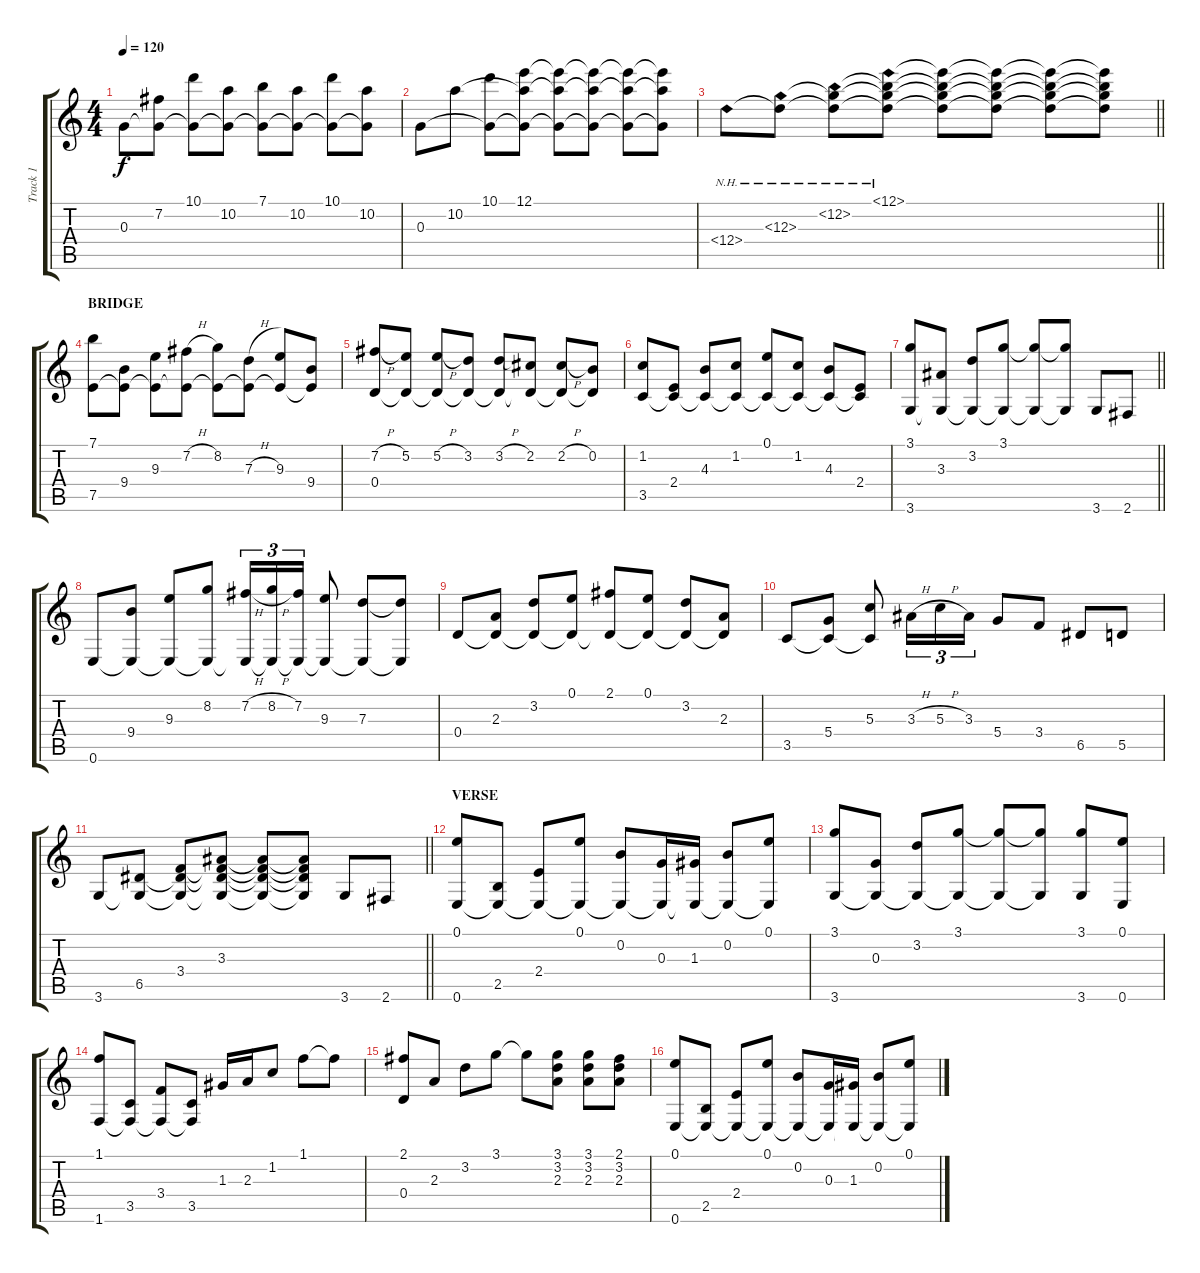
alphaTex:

\track ("Track 1" "Track 1") {instrument acousticguitarsteel}
\staff {score tabs}
\tuning (E4 B3 G3 D3 A2 E2) {hide}
\ts (4 4)
\tempo 120
\clef g2
\ks c
0.3.8{dy f} (7.2 0.3{t}).8 (10.1 0.3{t}).8 (10.2 0.3{t}).8 (7.1 0.3{t}).8 (10.2 0.3{t}).8 (10.1 0.3{t}).8 (10.2 0.3{t}).8 |
0.3.8 10.2.8 (10.1 0.3{t}).8 (12.1 10.2{t} 0.3{t}).8 (12.1{t} 10.2{t} 0.3{t}).8 (12.1{t} 10.2{t} 0.3{t}).8 (12.1{t} 10.2{t} 0.3{t}).8 (12.1{t} 10.2{t} 0.3{t}).8 |
\barLineRight lightlight
12.4{nh}.8 (12.3{nh} 12.4{t}).8 (12.2{nh} 12.3{t} 12.4{t}).8 (12.1{nh} 12.2{t} 12.3{t} 12.4{t}).8 (12.1{t} 12.2{t} 12.3{t} 12.4{t}).8 (12.1{t} 12.2{t} 12.3{t} 12.4{t}).8 (12.1{t} 12.2{t} 12.3{t} 12.4{t}).8 (12.1{t} 12.2{t} 12.3{t} 12.4{t}).8 |
\section ("" "BRIDGE")
(7.1 7.5).8 (9.4 7.5{t}).8 (9.3 7.5{t}).8 (7.2{h} 7.5{t}).8 (8.2 7.5{t}).8 (7.3{h} 7.5{t}).8 (9.3 7.5{t}).8 (9.4 7.5{t}).8 |
(7.2{h} 0.4).8 (5.2 0.4{t}).8 (5.2{h} 0.4{t}).8 (3.2 0.4{t}).8 (3.2{h} 0.4{t}).8 (2.2 0.4{t}).8 (2.2{h} 0.4{t}).8 (0.2 0.4{t}).8 |
(1.2 3.5).8 (2.4 3.5{t}).8 (4.3 3.5{t}).8 (1.2 3.5{t}).8 (0.1 3.5{t}).8 (1.2 3.5{t}).8 (4.3 3.5{t}).8 (2.4 3.5{t}).8 |
\barLineRight lightlight
(3.1 3.6).8 (3.3 3.6{t}).8 (3.2 3.6{t}).8 (3.1 3.6{t}).8 (3.1{t} 3.6{t}).8 (3.1{t} 3.6{t}).8 3.6.8 2.6.8 |
0.6.8 (9.4 0.6{t}).8 (9.3 0.6{t}).8 (8.2 0.6{t}).8 (7.2{h} 0.6{t}).16{tu (3 2)} (8.2{h} 0.6{t}).16{tu (3 2)} (7.2 0.6{t}).16{tu (3 2)} (9.3 0.6{t}).8 (7.3 0.6{t}).8 (7.3{t} 0.6{t}).8 |
0.4.8 (2.3 0.4{t}).8 (3.2 0.4{t}).8 (0.1 0.4{t}).8 (2.1 0.4{t}).8 (0.1 0.4{t}).8 (3.2 0.4{t}).8 (2.3 0.4{t}).8 |
3.5.8 (5.4 3.5{t}).8 (5.3 3.5{t}).8 3.3{h}.16{tu (3 2)} 5.3{h}.16{tu (3 2)} 3.3.16{tu (3 2)} 5.4.8 3.4.8 6.5.8 5.5.8 |
\barLineRight lightlight
3.6.8 (6.5 3.6{t}).8 (3.4 6.5{t} 3.6{t}).8 (3.3 3.4{t} 6.5{t} 3.6{t}).8 (3.3{t} 3.4{t} 6.5{t} 3.6{t}).8 (3.3{t} 3.4{t} 6.5{t} 3.6{t}).8 3.6.8 2.6.8 |
\section ("" "VERSE")
(0.1 0.6).8 (2.5 0.6{t}).8 (2.4 0.6{t}).8 (0.1 0.6{t}).8 (0.2 0.6{t}).8 (0.3 0.6{t}).16 (1.3 0.6{t}).16 (0.2 0.6{t}).8 (0.1 0.6{t}).8 |
(3.1 3.6).8 (0.3 3.6{t}).8 (3.2 3.6{t}).8 (3.1 3.6{t}).8 (3.1{t} 3.6{t}).8 (3.1{t} 3.6{t}).8 (3.1 3.6).8 (0.1 0.6).8 |
(1.1 1.6).8 (3.5 1.6{t}).8 (3.4 1.6{t}).8 (3.5 1.6{t}).8 1.3.16 2.3.16 1.2.8 1.1.8 1.1{t}.8 |
(2.1 0.4).8 2.3.8 3.2.8 3.1.8 3.1{t}.8 (3.1 3.2 2.3).8 (3.1 3.2 2.3).8 (2.1 3.2 2.3).8 |
(0.1 0.6).8 (2.5 0.6{t}).8 (2.4 0.6{t}).8 (0.1 0.6{t}).8 (0.2 0.6{t}).8 (0.3 0.6{t}).16 (1.3 0.6{t}).16 (0.2 0.6{t}).8 (0.1 0.6{t}).8
